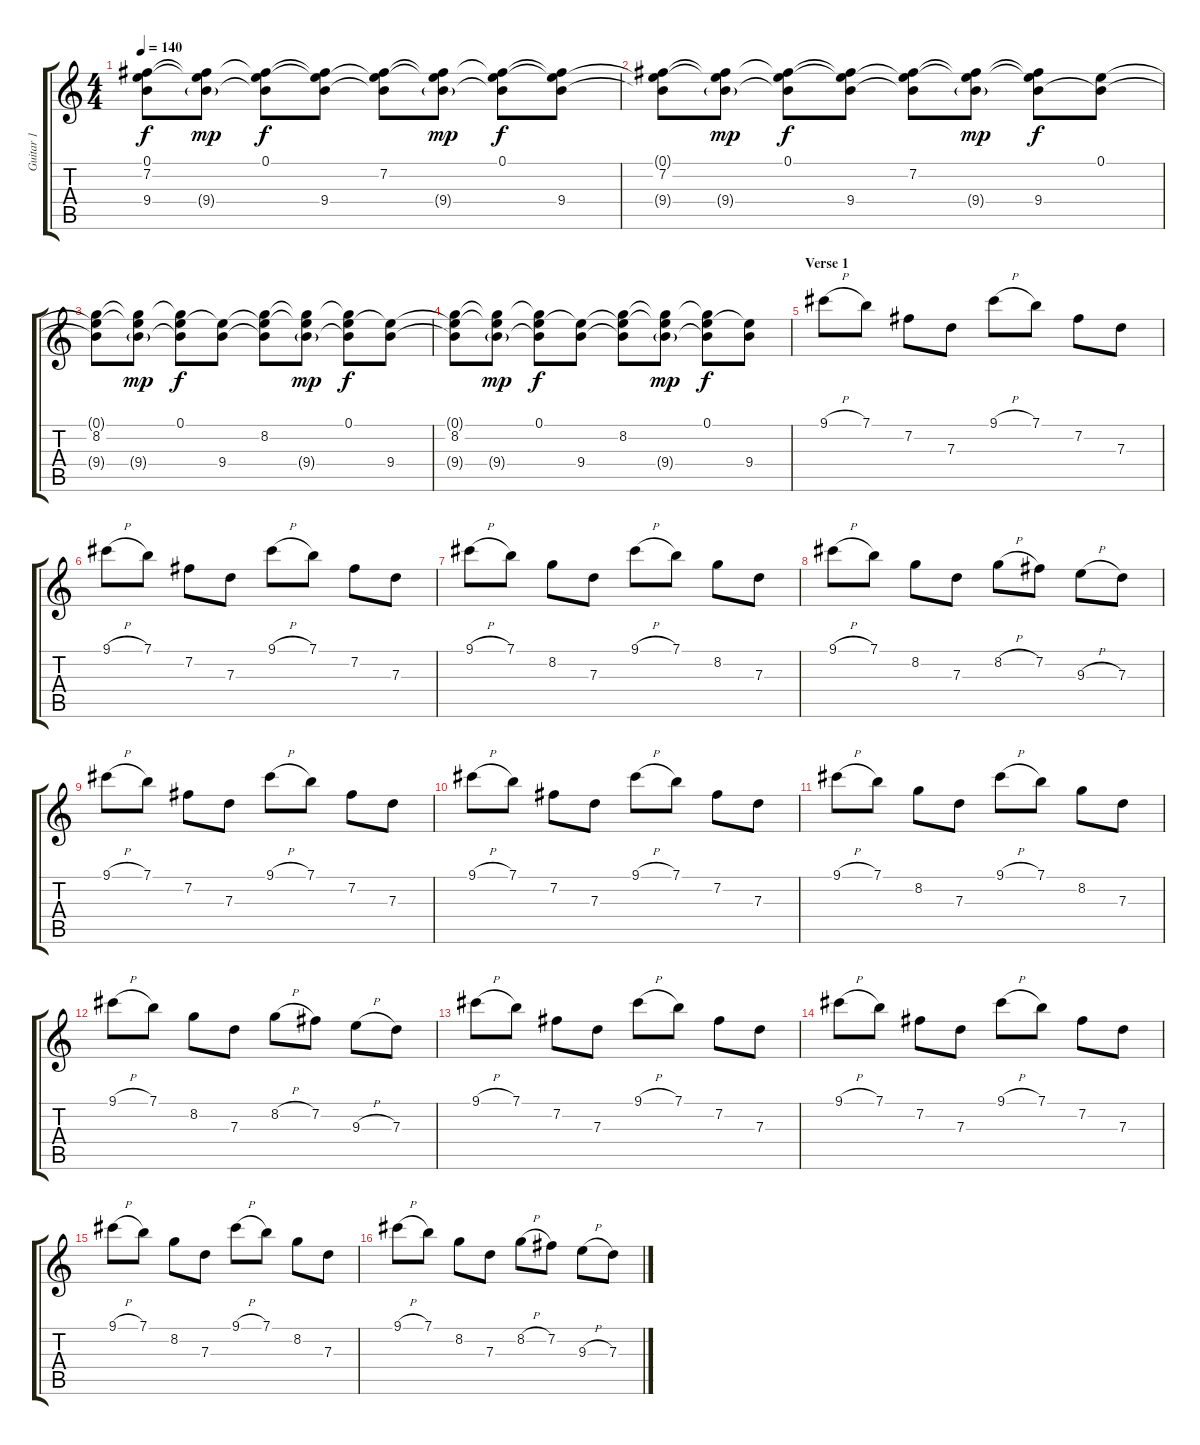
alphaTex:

\track ("Guitar 1" "Guitar 1") {instrument electricguitarjazz}
\staff {score tabs}
\tuning (E4 B3 G3 D3 A2 E2) {hide}
\ts (4 4)
\tempo 140
\clef g2
\ks c
(0.1{t} 7.2 9.4{t}).8{dy f} (0.1{t} 7.2{t} 9.4{g}).8{dy mp} (0.1 7.2{t} 9.4{t}).8{dy f} (0.1{t} 7.2{t} 9.4).8 (0.1{t} 7.2 9.4{t}).8 (0.1{t} 7.2{t} 9.4{g}).8{dy mp} (0.1 7.2{t} 9.4{t}).8{dy f} (0.1{t} 7.2{t} 9.4).8 |
(0.1{t} 7.2 9.4{t}).8 (0.1{t} 7.2{t} 9.4{g}).8{dy mp} (0.1 7.2{t} 9.4{t}).8{dy f} (0.1{t} 7.2{t} 9.4).8 (0.1{t} 7.2 9.4{t}).8 (0.1{t} 7.2{t} 9.4{g}).8{dy mp} (0.1{t} 7.2{t} 9.4).8{dy f} (0.1 9.4{t}).8 |
(0.1{t} 8.2 9.4{t}).8{volume 16} (0.1{t} 8.2{t} 9.4{g}).8{dy mp} (0.1 8.2{t} 9.4{t}).8{dy f} (0.1{t} 9.4).8 (0.1{t} 8.2 9.4{t}).8 (0.1{t} 8.2{t} 9.4{g}).8{dy mp} (0.1 8.2{t} 9.4{t}).8{dy f} (0.1{t} 9.4).8 |
(0.1{t} 8.2 9.4{t}).8 (0.1{t} 8.2{t} 9.4{g}).8{dy mp} (0.1 8.2{t} 9.4{t}).8{dy f} (0.1{t} 9.4).8 (0.1{t} 8.2 9.4{t}).8 (0.1{t} 8.2{t} 9.4{g}).8{dy mp} (0.1 8.2{t} 9.4{t}).8{dy f} (0.1{t} 9.4).8 |
\section ("" "Verse 1")
9.1{h}.8{volume 13} 7.1.8 7.2.8 7.3.8 9.1{h}.8 7.1.8 7.2.8 7.3.8 |
9.1{h}.8 7.1.8 7.2.8 7.3.8 9.1{h}.8 7.1.8 7.2.8 7.3.8 |
9.1{h}.8 7.1.8 8.2.8 7.3.8 9.1{h}.8 7.1.8 8.2.8 7.3.8 |
9.1{h}.8 7.1.8 8.2.8 7.3.8 8.2{h}.8 7.2.8 9.3{h}.8 7.3.8 |
9.1{h}.8 7.1.8 7.2.8 7.3.8 9.1{h}.8 7.1.8 7.2.8 7.3.8 |
9.1{h}.8 7.1.8 7.2.8 7.3.8 9.1{h}.8 7.1.8 7.2.8 7.3.8 |
9.1{h}.8 7.1.8 8.2.8 7.3.8 9.1{h}.8 7.1.8 8.2.8 7.3.8 |
9.1{h}.8 7.1.8 8.2.8 7.3.8 8.2{h}.8 7.2.8 9.3{h}.8 7.3.8 |
9.1{h}.8 7.1.8 7.2.8 7.3.8 9.1{h}.8 7.1.8 7.2.8 7.3.8 |
9.1{h}.8 7.1.8 7.2.8 7.3.8 9.1{h}.8 7.1.8 7.2.8 7.3.8 |
9.1{h}.8 7.1.8 8.2.8 7.3.8 9.1{h}.8 7.1.8 8.2.8 7.3.8 |
9.1{h}.8 7.1.8 8.2.8 7.3.8 8.2{h}.8 7.2.8 9.3{h}.8 7.3.8
